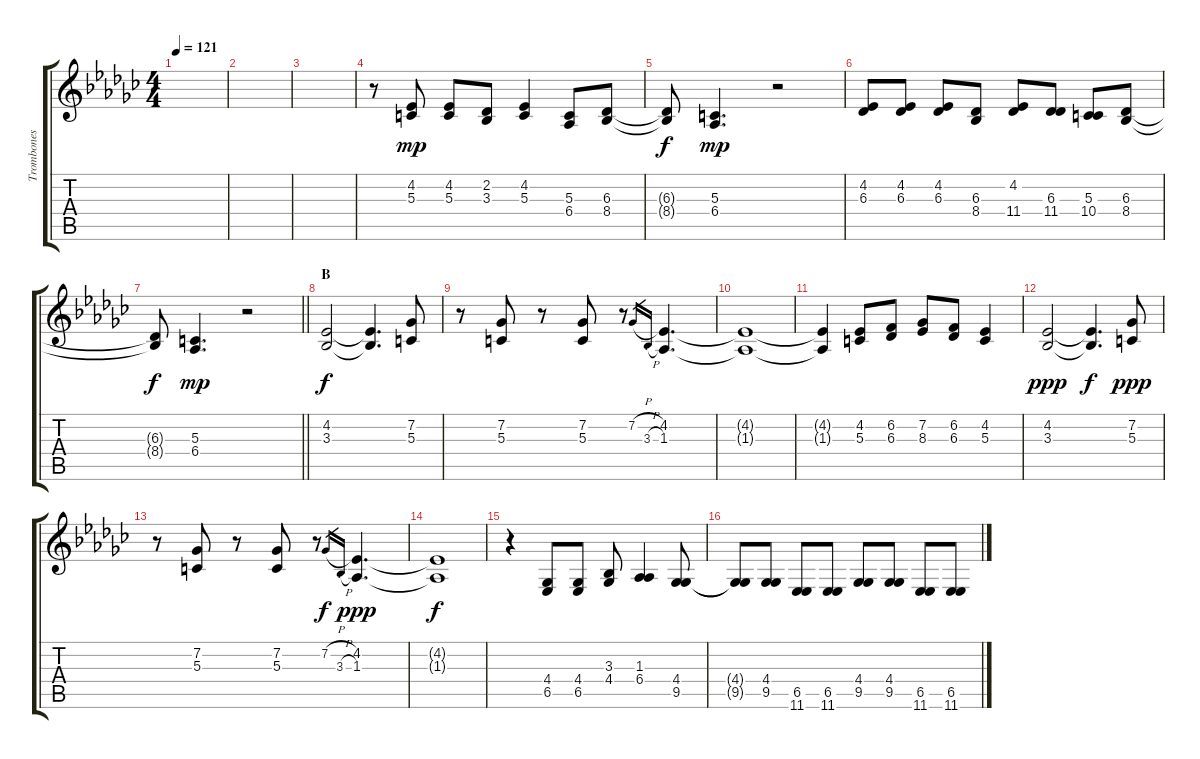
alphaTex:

\track ("Trombones" "Trombones") {instrument frenchhorn bank 255}
\staff {score tabs}
\tuning (E4 B3 G3 D3 A2 E2) {hide}
\ts (4 4)
\tempo 121
\clef g2
\ks ebminor
|
|
|
r.8 (4.2 5.3).8{dy mp} (4.2 5.3).8 (2.2 3.3).8 (4.2 5.3).4 (5.3 6.4).8 (6.3 8.4).8 |
(6.3{t} 8.4{t}).8{dy f} (5.3 6.4).4{d dy mp} r.2 |
(4.2 6.3).8 (4.2 6.3).8 (4.2 6.3).8 (6.3 8.4).8 (4.2 11.4).8 (6.3 11.4).8 (5.3 10.4).8 (6.3 8.4).8 |
\barLineRight lightlight
(6.3{t} 8.4{t}).8{dy f} (5.3 6.4).4{d dy mp} r.2 |
\section ("" "B")
(4.2 3.3).2{dy f} (4.2{t} 3.3{t}).4{d} (7.2 5.3).8 |
r.8 (7.2 5.3).8 r.8 (7.2 5.3).8 r.8 7.2{h}.16{gr} 3.3{h}.16{gr} (4.2 1.3).4{d} |
(4.2{t} 1.3{t}).1 |
(4.2{t} 1.3{t}).4 (4.2 5.3).8 (6.2 6.3).8 (7.2 8.3).8 (6.2 6.3).8 (4.2 5.3).4 |
(4.2 3.3).2{dy ppp} (4.2{t} 3.3{t}).4{d dy f} (7.2 5.3).8{dy ppp} |
r.8 (7.2 5.3).8 r.8 (7.2 5.3).8 r.8 7.2{h}.16{gr dy f} 3.3{h}.16{gr} (4.2 1.3).4{d dy ppp} |
(4.2{t} 1.3{t}).1{dy f} |
r.4 (4.4 6.5).8 (4.4 6.5).8 (3.3 4.4).8 (1.3 6.4).4 (4.4 9.5).8 |
(4.4{t} 9.5{t}).8 (4.4 9.5).8 (6.5 11.6).8 (6.5 11.6).8 (4.4 9.5).8 (4.4 9.5).8 (6.5 11.6).8 (6.5 11.6).8
